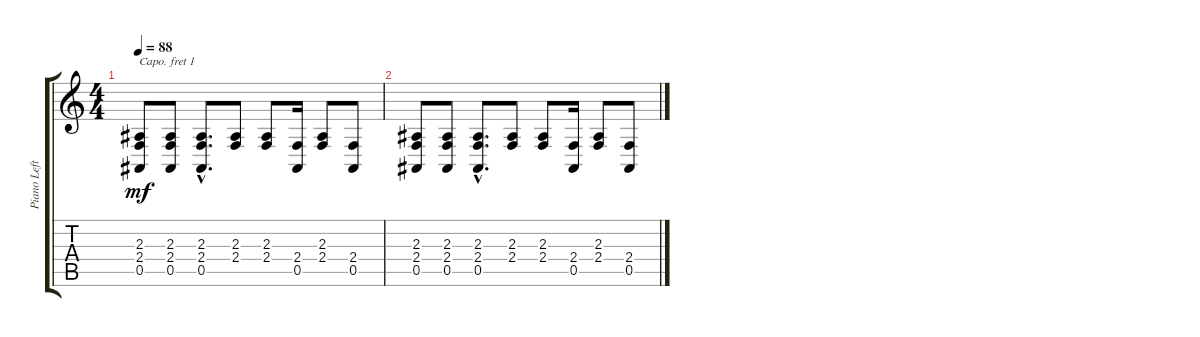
\track ("Piano Left Hand" "Piano Left") {instrument electricgrandpiano}
\staff {score tabs}
\capo 1
\tuning (E4 B3 G3 D3 A2 E2) {hide}
\ts (4 4)
\tempo 88
\clef g2
\ks c
(2.3 2.4 0.5).8{dy mf volume 0} (2.3 2.4 0.5).8 (2.3{hac} 2.4{hac} 0.5{hac}).8{d} (2.3 2.4).8 (2.3 2.4).8 (2.4 0.5).16 (2.3 2.4).8 (2.4 0.5).8 |
(2.3 2.4 0.5).8 (2.3 2.4 0.5).8 (2.3{hac} 2.4{hac} 0.5{hac}).8{d} (2.3 2.4).8 (2.3 2.4).8 (2.4 0.5).16 (2.3 2.4).8 (2.4 0.5).8
